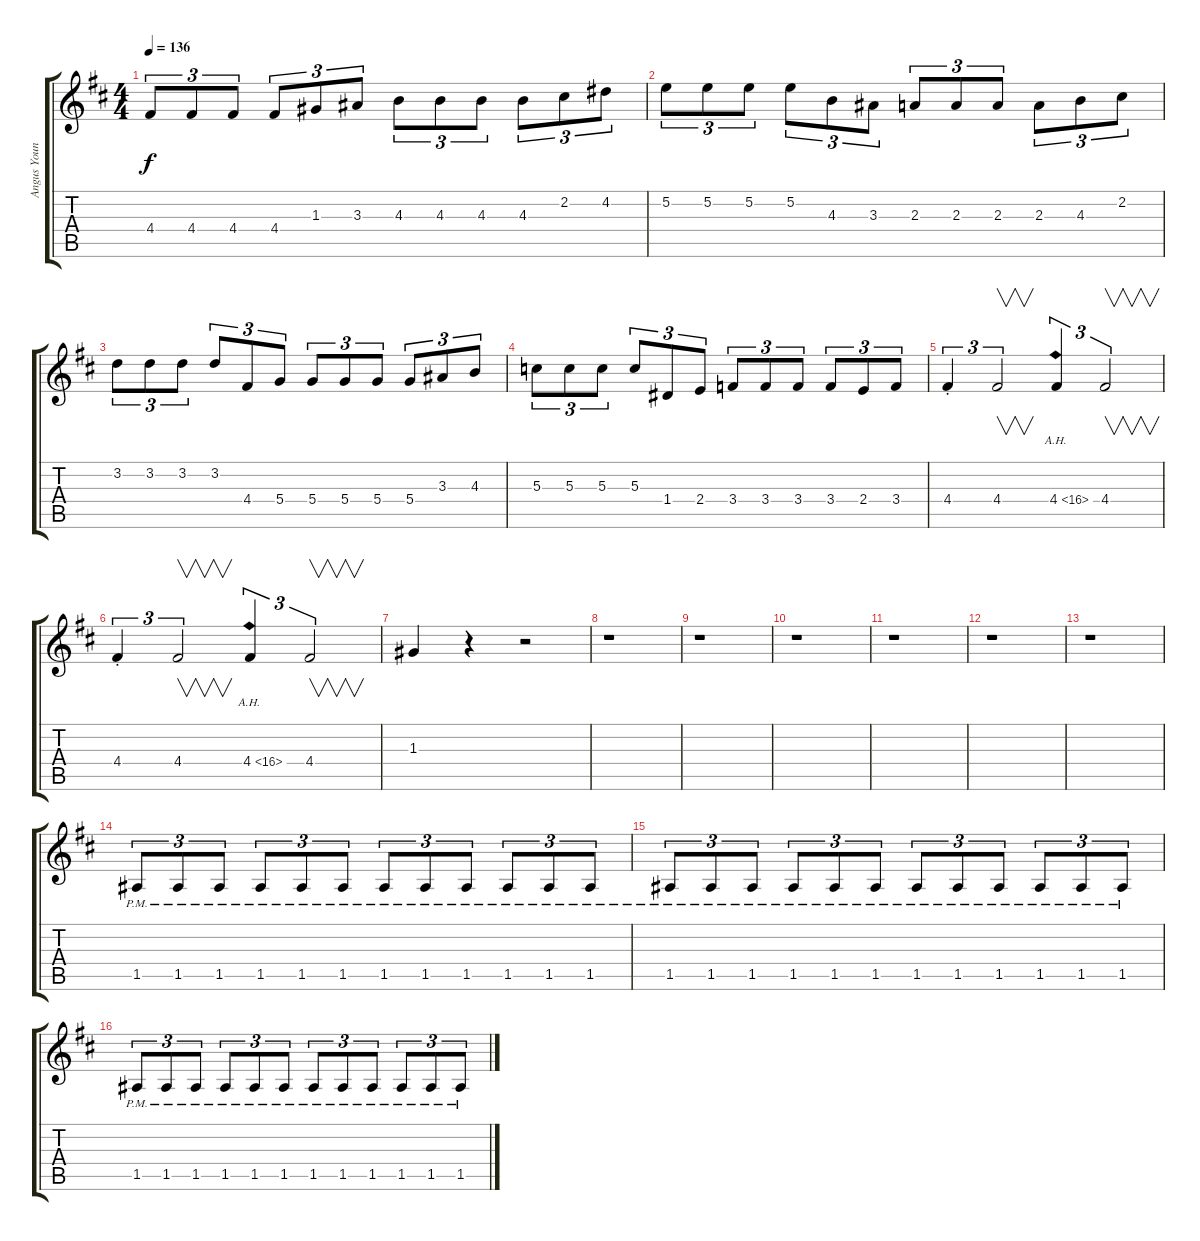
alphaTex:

\track ("Angus Young" "Angus Youn") {instrument distortionguitar}
\staff {score tabs}
\tuning (E4 B3 G3 D3 A2 E2) {hide}
\ts (4 4)
\tempo 136
\clef g2
\ks d
4.4.8{tu (3 2) dy f} 4.4.8{tu (3 2)} 4.4.8{tu (3 2)} 4.4.8{tu (3 2)} 1.3.8{tu (3 2)} 3.3.8{tu (3 2)} 4.3.8{tu (3 2)} 4.3.8{tu (3 2)} 4.3.8{tu (3 2)} 4.3.8{tu (3 2)} 2.2.8{tu (3 2)} 4.2.8{tu (3 2)} |
5.2.8{tu (3 2)} 5.2.8{tu (3 2)} 5.2.8{tu (3 2)} 5.2.8{tu (3 2)} 4.3.8{tu (3 2)} 3.3.8{tu (3 2)} 2.3.8{tu (3 2)} 2.3.8{tu (3 2)} 2.3.8{tu (3 2)} 2.3.8{tu (3 2)} 4.3.8{tu (3 2)} 2.2.8{tu (3 2)} |
3.2.8{tu (3 2)} 3.2.8{tu (3 2)} 3.2.8{tu (3 2)} 3.2.8{tu (3 2)} 4.4.8{tu (3 2)} 5.4.8{tu (3 2)} 5.4.8{tu (3 2)} 5.4.8{tu (3 2)} 5.4.8{tu (3 2)} 5.4.8{tu (3 2)} 3.3.8{tu (3 2)} 4.3.8{tu (3 2)} |
5.3.8{tu (3 2)} 5.3.8{tu (3 2)} 5.3.8{tu (3 2)} 5.3.8{tu (3 2)} 1.4.8{tu (3 2)} 2.4.8{tu (3 2)} 3.4.8{tu (3 2)} 3.4.8{tu (3 2)} 3.4.8{tu (3 2)} 3.4.8{tu (3 2)} 2.4.8{tu (3 2)} 3.4.8{tu (3 2)} |
4.4{st}.4{tu (3 2)} 4.4.2{v tu (3 2)} 4.4{ah 12}.4{tu (3 2)} 4.4.2{v tu (3 2)} |
4.4{st}.4{tu (3 2)} 4.4.2{v tu (3 2)} 4.4{ah 12}.4{tu (3 2)} 4.4.2{v tu (3 2)} |
1.3.4 r.4 r.2 |
r.1 |
r.1 |
r.1 |
r.1 |
r.1 |
r.1 |
1.5{pm}.8{tu (3 2)} 1.5{pm}.8{tu (3 2)} 1.5{pm}.8{tu (3 2)} 1.5{pm}.8{tu (3 2)} 1.5{pm}.8{tu (3 2)} 1.5{pm}.8{tu (3 2)} 1.5{pm}.8{tu (3 2)} 1.5{pm}.8{tu (3 2)} 1.5{pm}.8{tu (3 2)} 1.5{pm}.8{tu (3 2)} 1.5{pm}.8{tu (3 2)} 1.5{pm}.8{tu (3 2)} |
1.5{pm}.8{tu (3 2)} 1.5{pm}.8{tu (3 2)} 1.5{pm}.8{tu (3 2)} 1.5{pm}.8{tu (3 2)} 1.5{pm}.8{tu (3 2)} 1.5{pm}.8{tu (3 2)} 1.5{pm}.8{tu (3 2)} 1.5{pm}.8{tu (3 2)} 1.5{pm}.8{tu (3 2)} 1.5{pm}.8{tu (3 2)} 1.5{pm}.8{tu (3 2)} 1.5{pm}.8{tu (3 2)} |
1.5{pm}.8{tu (3 2)} 1.5{pm}.8{tu (3 2)} 1.5{pm}.8{tu (3 2)} 1.5{pm}.8{tu (3 2)} 1.5{pm}.8{tu (3 2)} 1.5{pm}.8{tu (3 2)} 1.5{pm}.8{tu (3 2)} 1.5{pm}.8{tu (3 2)} 1.5{pm}.8{tu (3 2)} 1.5{pm}.8{tu (3 2)} 1.5{pm}.8{tu (3 2)} 1.5{pm}.8{tu (3 2)}
